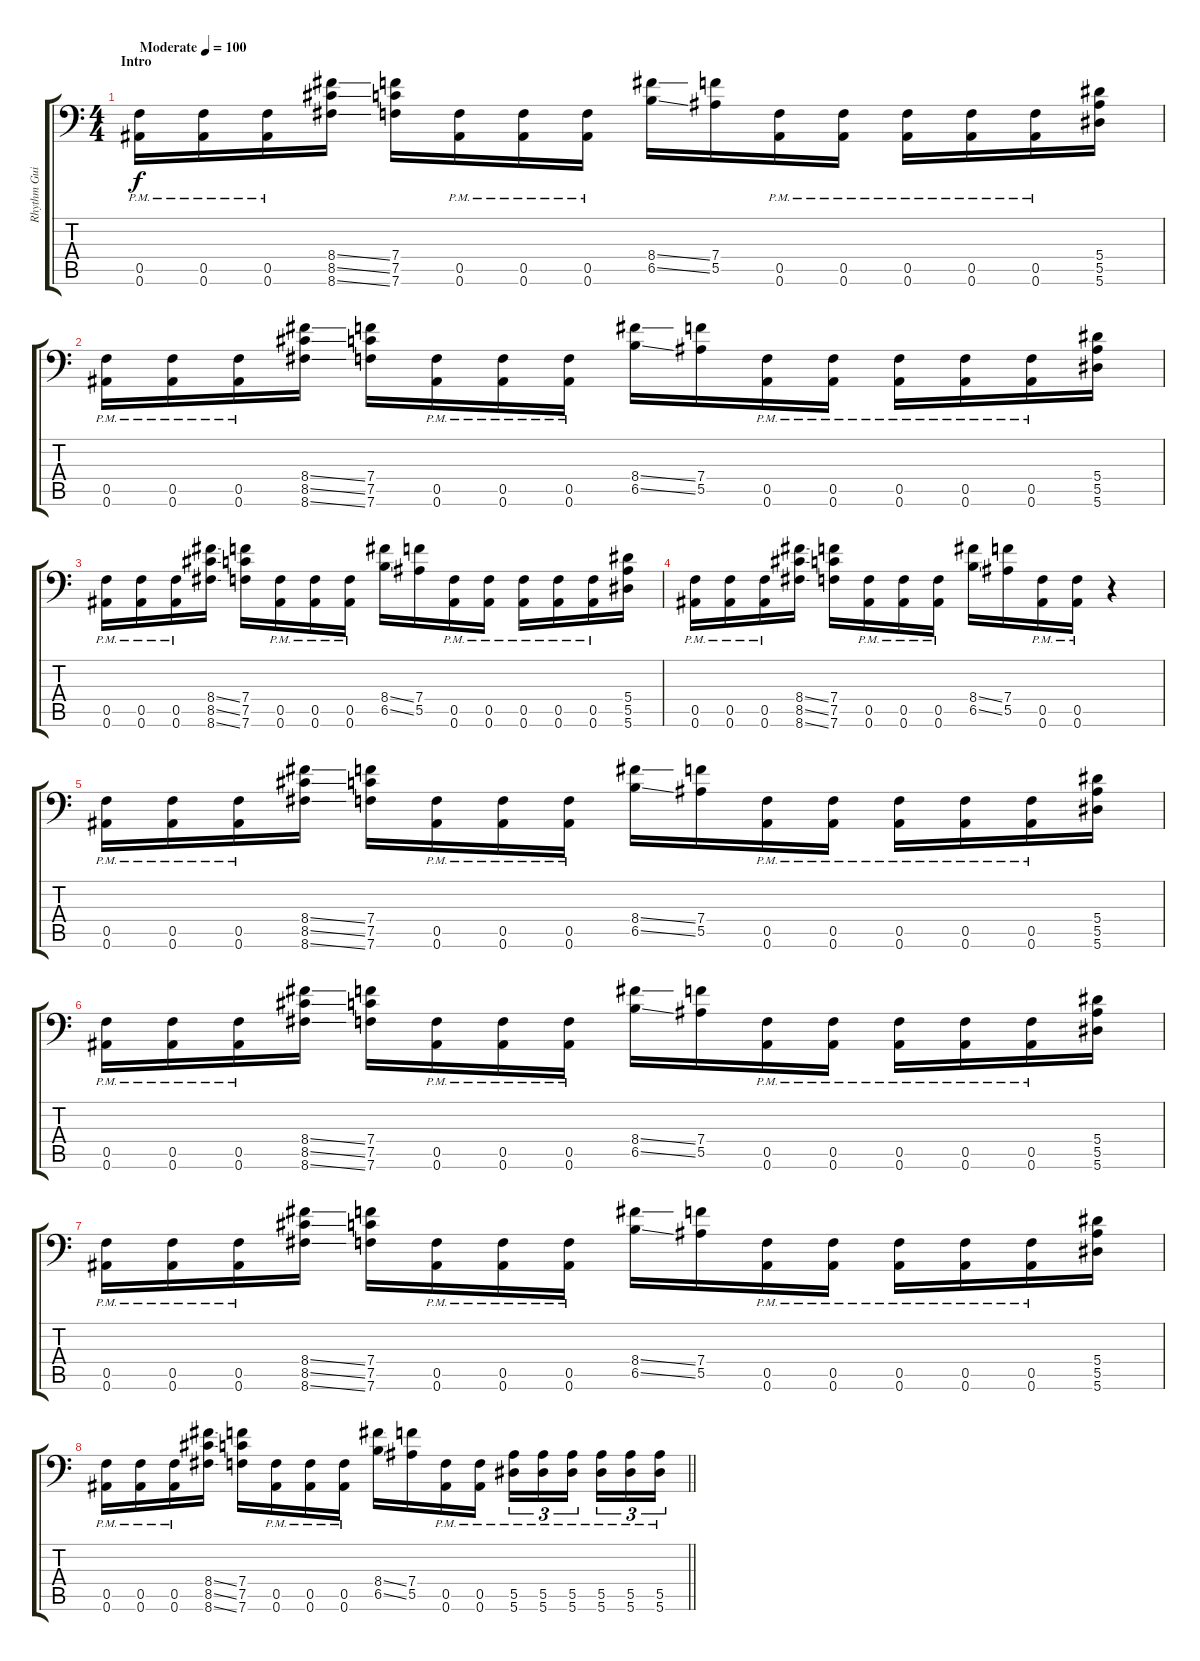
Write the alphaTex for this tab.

\track ("Rhythm Guitar +" "Rhythm Gui") {instrument overdrivenguitar}
\staff {score tabs}
\tuning (C4 G3 Eb3 Bb2 F2 Bb1) {hide}
\ts (4 4)
\section ("" "Intro")
\tempo (100 "Moderate")
\clef f4
\ks c
(0.5{pm} 0.6{pm}).16{dy f instrument overdrivenguitar} (0.5{pm} 0.6{pm}).16 (0.5{pm} 0.6{pm}).16 (8.4{ss} 8.5{ss} 8.6{ss}).16 (7.4 7.5 7.6).16 (0.5{pm} 0.6{pm}).16 (0.5{pm} 0.6{pm}).16 (0.5{pm} 0.6{pm}).16 (8.4{ss} 6.5{ss}).16 (7.4 5.5).16 (0.5{pm} 0.6{pm}).16 (0.5{pm} 0.6{pm}).16 (0.5{pm} 0.6{pm}).16 (0.5{pm} 0.6{pm}).16 (0.5{pm} 0.6{pm}).16 (5.4 5.5 5.6).16 |
(0.5{pm} 0.6{pm}).16 (0.5{pm} 0.6{pm}).16 (0.5{pm} 0.6{pm}).16 (8.4{ss} 8.5{ss} 8.6{ss}).16 (7.4 7.5 7.6).16 (0.5{pm} 0.6{pm}).16 (0.5{pm} 0.6{pm}).16 (0.5{pm} 0.6{pm}).16 (8.4{ss} 6.5{ss}).16 (7.4 5.5).16 (0.5{pm} 0.6{pm}).16 (0.5{pm} 0.6{pm}).16 (0.5{pm} 0.6{pm}).16 (0.5{pm} 0.6{pm}).16 (0.5{pm} 0.6{pm}).16 (5.4 5.5 5.6).16 |
(0.5{pm} 0.6{pm}).16 (0.5{pm} 0.6{pm}).16 (0.5{pm} 0.6{pm}).16 (8.4{ss} 8.5{ss} 8.6{ss}).16 (7.4 7.5 7.6).16 (0.5{pm} 0.6{pm}).16 (0.5{pm} 0.6{pm}).16 (0.5{pm} 0.6{pm}).16 (8.4{ss} 6.5{ss}).16 (7.4 5.5).16 (0.5{pm} 0.6{pm}).16 (0.5{pm} 0.6{pm}).16 (0.5{pm} 0.6{pm}).16 (0.5{pm} 0.6{pm}).16 (0.5{pm} 0.6{pm}).16 (5.4 5.5 5.6).16 |
(0.5{pm} 0.6{pm}).16 (0.5{pm} 0.6{pm}).16 (0.5{pm} 0.6{pm}).16 (8.4{ss} 8.5{ss} 8.6{ss}).16 (7.4 7.5 7.6).16 (0.5{pm} 0.6{pm}).16 (0.5{pm} 0.6{pm}).16 (0.5{pm} 0.6{pm}).16 (8.4{ss} 6.5{ss}).16 (7.4 5.5).16 (0.5{pm} 0.6{pm}).16 (0.5{pm} 0.6{pm}).16 r.4 |
(0.5{pm} 0.6{pm}).16 (0.5{pm} 0.6{pm}).16 (0.5{pm} 0.6{pm}).16 (8.4{ss} 8.5{ss} 8.6{ss}).16 (7.4 7.5 7.6).16 (0.5{pm} 0.6{pm}).16 (0.5{pm} 0.6{pm}).16 (0.5{pm} 0.6{pm}).16 (8.4{ss} 6.5{ss}).16 (7.4 5.5).16 (0.5{pm} 0.6{pm}).16 (0.5{pm} 0.6{pm}).16 (0.5{pm} 0.6{pm}).16 (0.5{pm} 0.6{pm}).16 (0.5{pm} 0.6{pm}).16 (5.4 5.5 5.6).16 |
(0.5{pm} 0.6{pm}).16 (0.5{pm} 0.6{pm}).16 (0.5{pm} 0.6{pm}).16 (8.4{ss} 8.5{ss} 8.6{ss}).16 (7.4 7.5 7.6).16 (0.5{pm} 0.6{pm}).16 (0.5{pm} 0.6{pm}).16 (0.5{pm} 0.6{pm}).16 (8.4{ss} 6.5{ss}).16 (7.4 5.5).16 (0.5{pm} 0.6{pm}).16 (0.5{pm} 0.6{pm}).16 (0.5{pm} 0.6{pm}).16 (0.5{pm} 0.6{pm}).16 (0.5{pm} 0.6{pm}).16 (5.4 5.5 5.6).16 |
(0.5{pm} 0.6{pm}).16 (0.5{pm} 0.6{pm}).16 (0.5{pm} 0.6{pm}).16 (8.4{ss} 8.5{ss} 8.6{ss}).16 (7.4 7.5 7.6).16 (0.5{pm} 0.6{pm}).16 (0.5{pm} 0.6{pm}).16 (0.5{pm} 0.6{pm}).16 (8.4{ss} 6.5{ss}).16 (7.4 5.5).16 (0.5{pm} 0.6{pm}).16 (0.5{pm} 0.6{pm}).16 (0.5{pm} 0.6{pm}).16 (0.5{pm} 0.6{pm}).16 (0.5{pm} 0.6{pm}).16 (5.4 5.5 5.6).16 |
\barLineRight lightlight
(0.5{pm} 0.6{pm}).16 (0.5{pm} 0.6{pm}).16 (0.5{pm} 0.6{pm}).16 (8.4{ss} 8.5{ss} 8.6{ss}).16 (7.4 7.5 7.6).16 (0.5{pm} 0.6{pm}).16 (0.5{pm} 0.6{pm}).16 (0.5{pm} 0.6{pm}).16 (8.4{ss} 6.5{ss}).16 (7.4 5.5).16 (0.5{pm} 0.6{pm}).16 (0.5{pm} 0.6{pm}).16 (5.5{pm} 5.6{pm}).16{tu (3 2)} (5.5{pm} 5.6{pm}).16{tu (3 2)} (5.5{pm} 5.6{pm}).16{tu (3 2) beam splitsecondary} (5.5{pm} 5.6{pm}).16{tu (3 2)} (5.5{pm} 5.6{pm}).16{tu (3 2)} (5.5{pm} 5.6{pm}).16{tu (3 2)}
